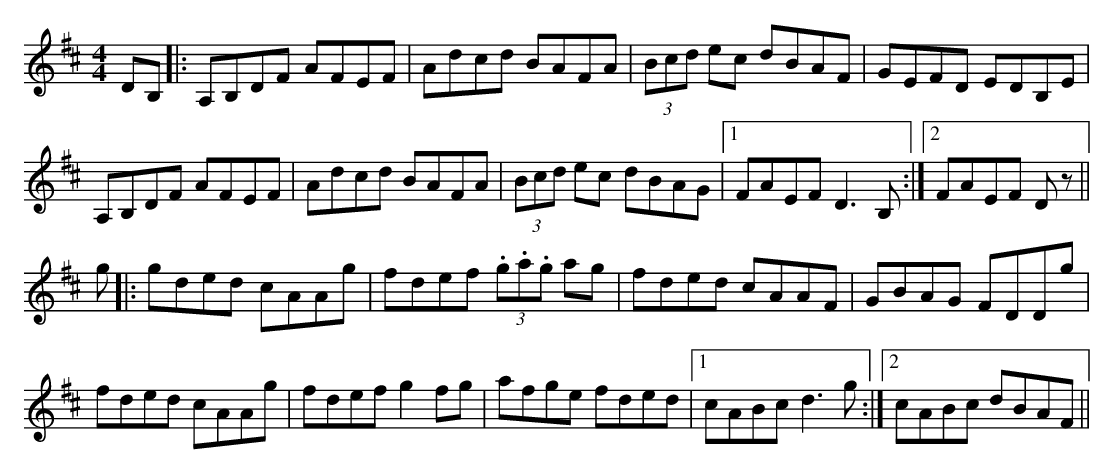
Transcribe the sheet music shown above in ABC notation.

X:1
M:4/4
K:D
DB,|:A,B,DF AFEF|Adcd BAFA|(3Bcd ec dBAF|GEFD EDB,E|
A,B,DF AFEF|Adcd BAFA|(3Bcd ec dBAG|1 FAEF D3B,:|2 FAEF Dz||
g|:gded cAAg|fdef (3.g.a.g ag|fded cAAF|GBAG FDDg|
fded cAAg|fdef g2fg|afge fded|1 cABc d3g:|2 cABc dBAF||
